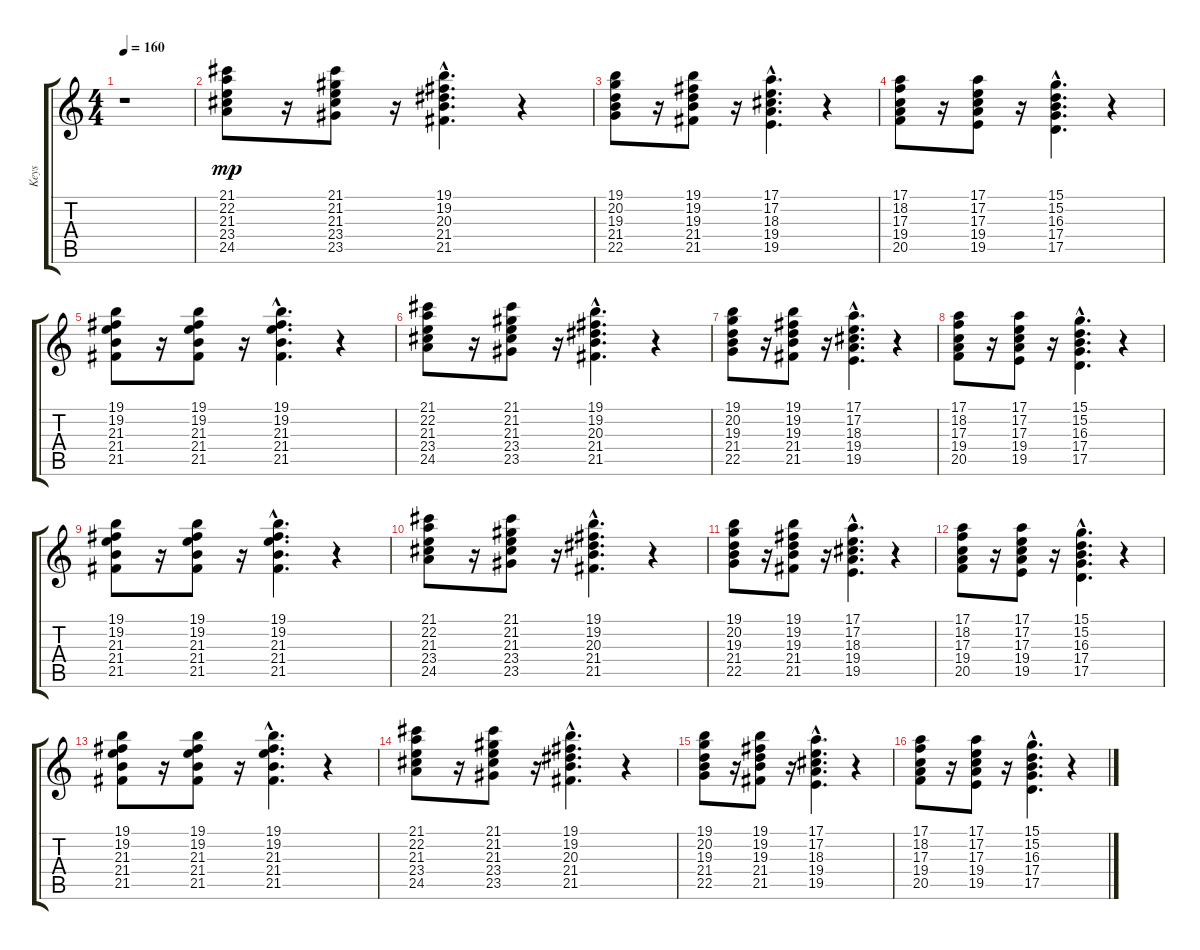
\track ("Keys" "Keys") {instrument pad6metallic}
\staff {score tabs}
\tuning (E4 B3 G3 D3 A2 E2) {hide}
\ts (4 4)
\tempo 160
\clef g2
\ks c
r.1{dy mp instrument pad6metallic} |
(21.1 22.2 21.3 23.4 24.5).8 r.16 (21.1 21.2 21.3 23.4 23.5).8 r.16 (19.1{hac} 19.2{hac} 20.3{hac} 21.4{hac} 21.5{hac}).4{d} r.4 |
(19.1 20.2 19.3 21.4 22.5).8 r.16 (19.1 19.2 19.3 21.4 21.5).8 r.16 (17.1{hac} 17.2{hac} 18.3{hac} 19.4{hac} 19.5{hac}).4{d} r.4 |
(17.1 18.2 17.3 19.4 20.5).8 r.16 (17.1 17.2 17.3 19.4 19.5).8 r.16 (15.1{hac} 15.2{hac} 16.3{hac} 17.4{hac} 17.5{hac}).4{d} r.4 |
(19.1 19.2 21.3 21.4 21.5).8 r.16 (19.1 19.2 21.3 21.4 21.5).8 r.16 (19.1{hac} 19.2{hac} 21.3{hac} 21.4{hac} 21.5{hac}).4{d} r.4 |
(21.1 22.2 21.3 23.4 24.5).8 r.16 (21.1 21.2 21.3 23.4 23.5).8 r.16 (19.1{hac} 19.2{hac} 20.3{hac} 21.4{hac} 21.5{hac}).4{d} r.4 |
(19.1 20.2 19.3 21.4 22.5).8 r.16 (19.1 19.2 19.3 21.4 21.5).8 r.16 (17.1{hac} 17.2{hac} 18.3{hac} 19.4{hac} 19.5{hac}).4{d} r.4 |
(17.1 18.2 17.3 19.4 20.5).8 r.16 (17.1 17.2 17.3 19.4 19.5).8 r.16 (15.1{hac} 15.2{hac} 16.3{hac} 17.4{hac} 17.5{hac}).4{d} r.4 |
(19.1 19.2 21.3 21.4 21.5).8 r.16 (19.1 19.2 21.3 21.4 21.5).8 r.16 (19.1{hac} 19.2{hac} 21.3{hac} 21.4{hac} 21.5{hac}).4{d} r.4 |
(21.1 22.2 21.3 23.4 24.5).8 r.16 (21.1 21.2 21.3 23.4 23.5).8 r.16 (19.1{hac} 19.2{hac} 20.3{hac} 21.4{hac} 21.5{hac}).4{d} r.4 |
(19.1 20.2 19.3 21.4 22.5).8 r.16 (19.1 19.2 19.3 21.4 21.5).8 r.16 (17.1{hac} 17.2{hac} 18.3{hac} 19.4{hac} 19.5{hac}).4{d} r.4 |
(17.1 18.2 17.3 19.4 20.5).8 r.16 (17.1 17.2 17.3 19.4 19.5).8 r.16 (15.1{hac} 15.2{hac} 16.3{hac} 17.4{hac} 17.5{hac}).4{d} r.4 |
(19.1 19.2 21.3 21.4 21.5).8 r.16 (19.1 19.2 21.3 21.4 21.5).8 r.16 (19.1{hac} 19.2{hac} 21.3{hac} 21.4{hac} 21.5{hac}).4{d} r.4 |
(21.1 22.2 21.3 23.4 24.5).8 r.16 (21.1 21.2 21.3 23.4 23.5).8 r.16 (19.1{hac} 19.2{hac} 20.3{hac} 21.4{hac} 21.5{hac}).4{d} r.4 |
(19.1 20.2 19.3 21.4 22.5).8 r.16 (19.1 19.2 19.3 21.4 21.5).8 r.16 (17.1{hac} 17.2{hac} 18.3{hac} 19.4{hac} 19.5{hac}).4{d} r.4 |
(17.1 18.2 17.3 19.4 20.5).8 r.16 (17.1 17.2 17.3 19.4 19.5).8 r.16 (15.1{hac} 15.2{hac} 16.3{hac} 17.4{hac} 17.5{hac}).4{d} r.4
